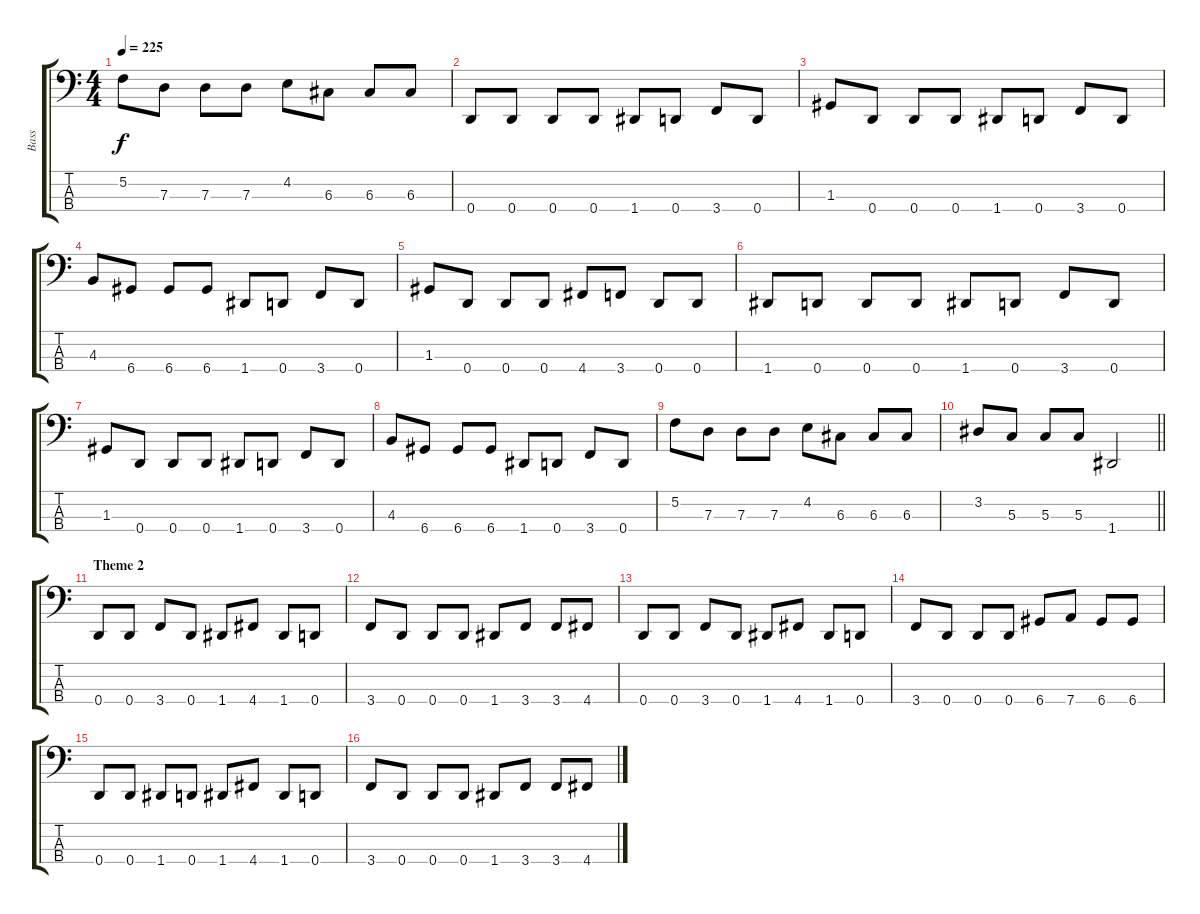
\track ("Bass" "Bass") {instrument electricbassfinger}
\staff {score tabs}
\tuning (F2 C2 G1 D1) {hide}
\ts (4 4)
\tempo 225
\clef f4
\ks c
5.2.8{dy f} 7.3.8 7.3.8 7.3.8 4.2.8 6.3.8 6.3.8 6.3.8 |
0.4.8 0.4.8 0.4.8 0.4.8 1.4.8 0.4.8 3.4.8 0.4.8 |
1.3.8 0.4.8 0.4.8 0.4.8 1.4.8 0.4.8 3.4.8 0.4.8 |
4.3.8 6.4.8 6.4.8 6.4.8 1.4.8 0.4.8 3.4.8 0.4.8 |
1.3.8 0.4.8 0.4.8 0.4.8 4.4.8 3.4.8 0.4.8 0.4.8 |
1.4.8 0.4.8 0.4.8 0.4.8 1.4.8 0.4.8 3.4.8 0.4.8 |
1.3.8 0.4.8 0.4.8 0.4.8 1.4.8 0.4.8 3.4.8 0.4.8 |
4.3.8 6.4.8 6.4.8 6.4.8 1.4.8 0.4.8 3.4.8 0.4.8 |
5.2.8 7.3.8 7.3.8 7.3.8 4.2.8 6.3.8 6.3.8 6.3.8 |
\barLineRight lightlight
3.2.8 5.3.8 5.3.8 5.3.8 1.4.2 |
\section ("" "Theme 2")
0.4.8 0.4.8 3.4.8 0.4.8 1.4.8 4.4.8 1.4.8 0.4.8 |
3.4.8 0.4.8 0.4.8 0.4.8 1.4.8 3.4.8 3.4.8 4.4.8 |
0.4.8 0.4.8 3.4.8 0.4.8 1.4.8 4.4.8 1.4.8 0.4.8 |
3.4.8 0.4.8 0.4.8 0.4.8 6.4.8 7.4.8 6.4.8 6.4.8 |
0.4.8 0.4.8 1.4.8 0.4.8 1.4.8 4.4.8 1.4.8 0.4.8 |
3.4.8 0.4.8 0.4.8 0.4.8 1.4.8 3.4.8 3.4.8 4.4.8
